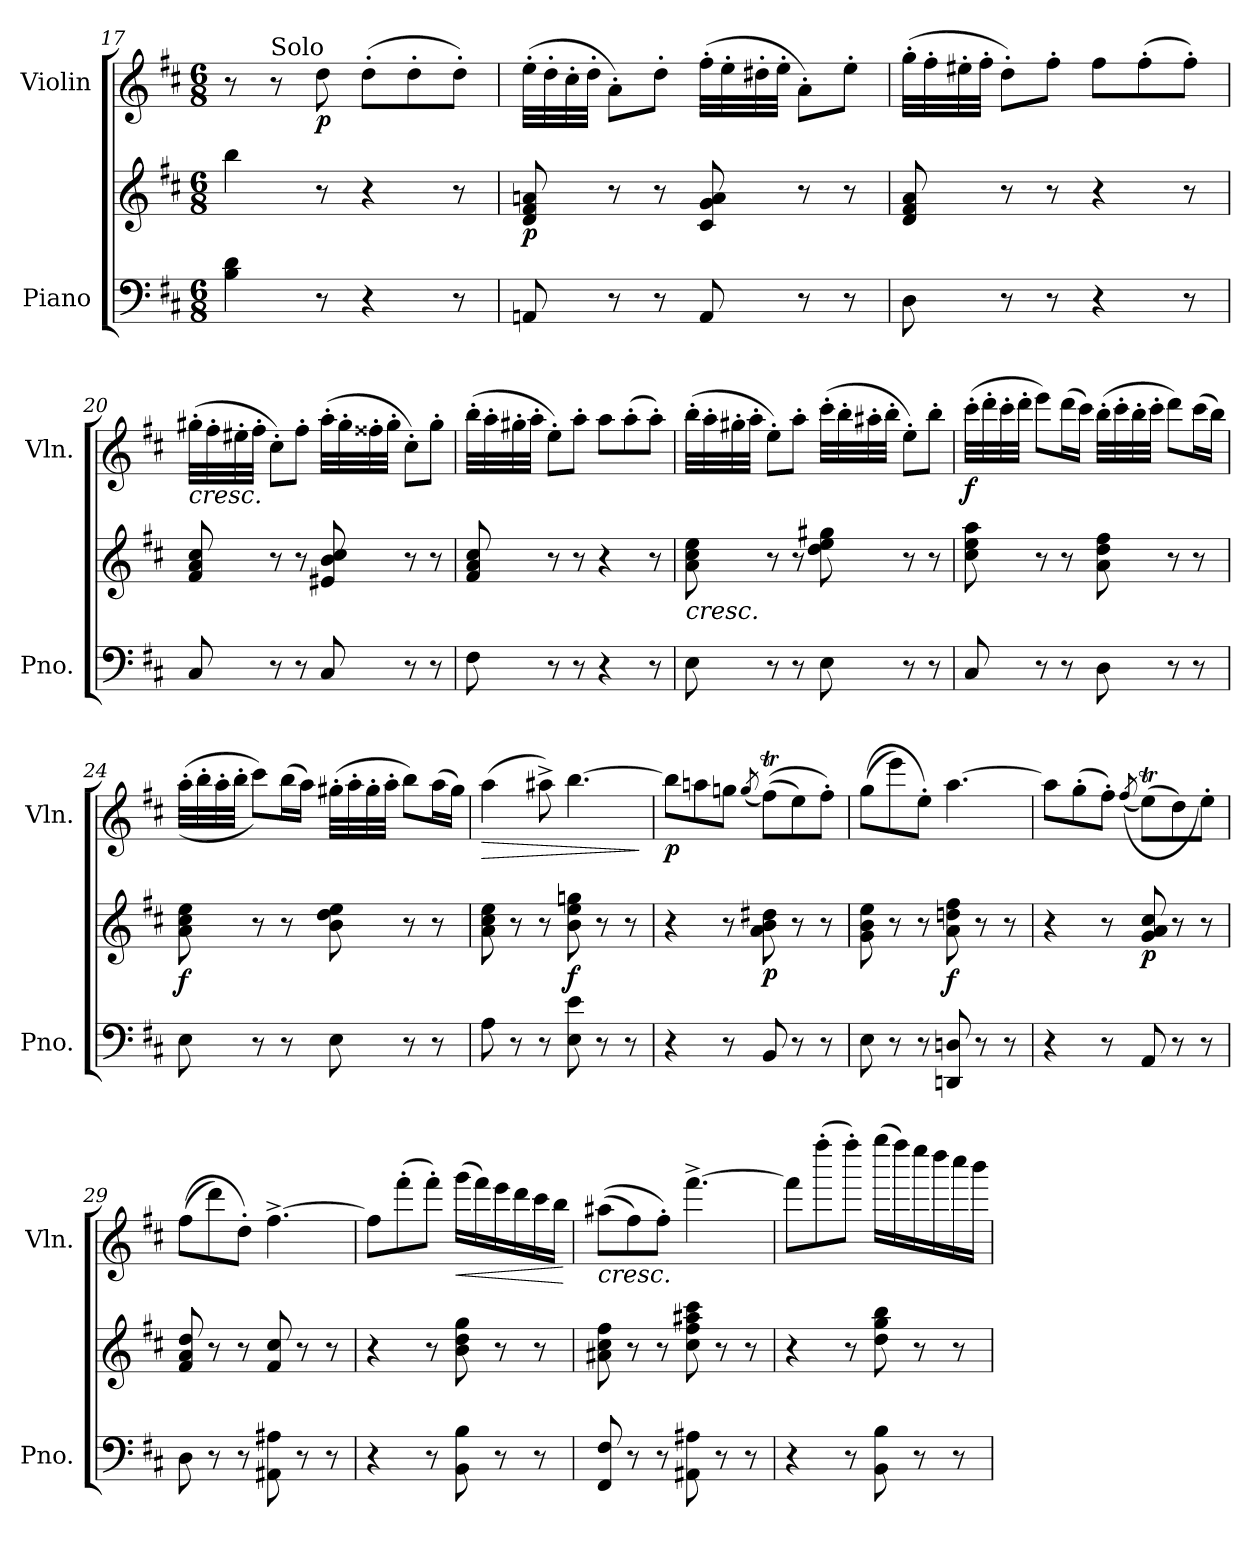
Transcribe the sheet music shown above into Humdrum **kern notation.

**kern	**kern	**dynam	**kern	**dynam
*part2	*part2	*part2	*part1	*part1
*staff3	*staff2	*staff2/3	*staff1	*staff1
*I"Piano	*	*	*I"Violin	*
*I'Pno.	*	*	*I'Vln.	*
!!LO:LB:g=z
*clefF4	*clefG2	*	*clefG2	*
*k[f#c#]	*k[f#c#]	*	*k[f#c#]	*
*M6/8	*M6/8	*	*M6/8	*
=17	=17	=17	=17	=17
4B\ 4d\	4bb\	.	8r	.
!	!	!	!LO:TX:a:t=Solo	!
.	.	.	8r	.
!	!	!	!	!LO:DY:b
8r	8r	.	8dd\	p
4r	4r	.	(>8dd'\L	.
.	.	.	8dd'\	.
8r	8r	.	8dd'\J)	.
=18	=18	=18	=18	=18
!	!	!LO:DY:b	!	!
8AAn/	8d/ 8f#/ 8an/	p	(>32ee'\LLL	.
.	.	.	32dd'\	.
.	.	.	32cc#'\	.
.	.	.	32dd'\JJJ	.
8r	8r	.	8a'\L)	.
8r	8r	.	8dd'\J	.
8AA/	8c#/ 8g/ 8a/	.	(>32ff#'\LLL	.
.	.	.	32ee'\	.
.	.	.	32dd#X'\	.
.	.	.	32ee'\JJJ	.
8r	8r	.	8a'\L)	.
8r	8r	.	8ee'\J	.
=19	=19	=19	=19	=19
8D\	8d/ 8f#/ 8a/	.	(>32gg'\LLL	.
.	.	.	32ff#'\	.
.	.	.	32ee#X'\	.
.	.	.	32ff#'\JJJ	.
8r	8r	.	8dd'\L)	.
8r	8r	.	8ff#'\J	.
4r	4r	.	8ff#\L	.
.	.	.	(>8ff#'\	.
8r	8r	.	8ff#'\J)	.
=20	=20	=20	=20	=20
!	!	!	!LO:TX:b:i:t=cresc.	!
8C#/	8f#/ 8a/ 8cc#/	.	(>32gg#X'\LLL	.
.	.	.	32ff#'\	.
.	.	.	32ee#X'\	.
.	.	.	32ff#'\JJJ	.
8r	8r	.	8cc#'\L)	.
8r	8r	.	8ff#'\J	.
8C#/	8e#X/ 8b/ 8cc#/	.	(>32aa'\LLL	.
.	.	.	32gg#'\	.
.	.	.	32ff##X'\	.
.	.	.	32gg#'\JJJ	.
8r	8r	.	8cc#'\L)	.
8r	8r	.	8gg#'\J	.
!!LO:LB:g=z
=21	=21	=21	=21	=21
8F#\	8f#/ 8a/ 8cc#/	.	(>32bb'\LLL	.
.	.	.	32aa'\	.
.	.	.	32gg#X'\	.
.	.	.	32aa'\JJJ	.
8r	8r	.	8ee'\L)	.
8r	8r	.	8aa'\J	.
4r	4r	.	8aa\L	.
.	.	.	(>8aa'\	.
8r	8r	.	8aa'\J)	.
=22	=22	=22	=22	=22
!	!LO:TX:b:i:t=cresc.	!	!	!
8E\	8a\ 8cc#\ 8ee\	.	(>32bb'\LLL	.
.	.	.	32aa'\	.
.	.	.	32gg#X'\	.
.	.	.	32aa'\JJJ	.
8r	8r	.	8ee'\L)	.
8r	8r	.	8aa'\J	.
8E\	8dd\ 8ee\ 8gg#X\	.	(>32ccc#'\LLL	.
.	.	.	32bb'\	.
.	.	.	32aa#X'\	.
.	.	.	32bb'\JJJ	.
8r	8r	.	8ee'\L)	.
8r	8r	.	8bb'\J	.
=23	=23	=23	=23	=23
!	!	!	!	!LO:DY:b
8C#/	8cc#\ 8ee\ 8aa\	.	(>32ccc#'\LLL	f
.	.	.	32ddd'\	.
.	.	.	32ccc#'\	.
.	.	.	32ddd'\JJJ	.
8r	8r	.	8eee\L)	.
8r	8r	.	(>16ddd\L	.
.	.	.	16ccc#\JJ)	.
8D\	8a\ 8dd\ 8ff#\	.	(>32bb'\LLL	.
.	.	.	32ccc#'\	.
.	.	.	32bb'\	.
.	.	.	32ccc#'\JJJ	.
8r	8r	.	8ddd\L)	.
8r	8r	.	(>16ccc#\L	.
.	.	.	16bb\JJ)	.
!!LO:LB:g=z
=24	=24	=24	=24	=24
!	!	!LO:DY:b	!	!
8E\	8a\ 8cc#\ 8ee\	f	(>(>32aa'\LLL	.
.	.	.	32bb'\	.
.	.	.	32aa'\	.
.	.	.	32bb'\JJJ	.
8r	8r	.	8ccc#\L))	.
8r	8r	.	(>16bb\L	.
.	.	.	16aa\JJ)	.
8E\	8b\ 8dd\ 8ee\	.	(>32gg#X'\LLL	.
.	.	.	32aa'\	.
.	.	.	32gg#'\	.
.	.	.	32aa'\JJJ	.
8r	8r	.	8bb\L)	.
8r	8r	.	(>16aa\L	.
.	.	.	16gg#\JJ)	.
=25	=25	=25	=25	=25
!	!	!	!	!LO:HP:b
8A\	8a\ 8cc#\ 8ee\	.	(>4aa\	>
8r	8r	.	.	.
8r	8r	.	8aa#X^\)	.
!	!	!LO:DY:b	!	!
8E\ 8e\	8b\ 8ee\ 8ggn\	f	[4.bb\	.
8r	8r	.	.	.
8r	8r	.	.	.
.	.	.	.	]
=26	=26	=26	=26	=26
!	!	!	!	!LO:DY:b
4r	4r	.	8bb\L]	p
.	.	.	8aan\	.
8r	8r	.	8ggn\J	.
.	.	.	(<8qgg/	.
!	!	!LO:DY:b	!	!
8BB/	8a\ 8b\ 8dd#X\	p	(>(>8ff#t\L)	.
8r	8r	.	8ee\)	.
8r	8r	.	8ff#'\J)	.
=27	=27	=27	=27	=27
8E\	8g\ 8b\ 8ee\	.	(>(>8gg\L	.
8r	8r	.	8eee\)	.
8r	8r	.	8ee'\J)	.
!	!	!LO:DY:b	!	!
8DDn/ 8Dn/	8a\ 8ddn\ 8ff#\	f	[4.aa\	.
8r	8r	.	.	.
8r	8r	.	.	.
!!LO:PB:g=z
=28	=28	=28	=28	=28
4r	4r	.	8aa\L]	.
.	.	.	(>8gg'\	.
8r	8r	.	8ff#'\J)	.
.	.	.	(<(>8qff#/	.
!	!	!LO:DY:b	!	!
8AA/	8g/ 8a/ 8cc#/	p	(>8eeT\L)	.
8r	8r	.	8dd\)	.
8r	8r	.	8ee'\J)	.
=29	=29	=29	=29	=29
8D\	8f#/ 8a/ 8dd/	.	(>(>8ff#\L	.
8r	8r	.	8ddd\)	.
8r	8r	.	8dd'\J)	.
8AA#X\ 8A#X\	8f#/ 8cc#/	.	[4.ff#^\	.
8r	8r	.	.	.
8r	8r	.	.	.
=30	=30	=30	=30	=30
4r	4r	.	8ff#\L]	.
.	.	.	(>8fff#'\	.
8r	8r	.	8fff#'\J)	.
!	!	!	!	!LO:HP:b
8BB\ 8B\	8b\ 8dd\ 8gg\	.	(>16ggg\LL	<
.	.	.	16fff#\)	.
8r	8r	.	16eee\	.
.	.	.	16ddd\	.
8r	8r	.	16ccc#\	.
.	.	.	16bb\JJ	.
.	.	.	.	[
=31	=31	=31	=31	=31
!	!	!	!LO:TX:b:i:t=cresc.	!
8FF#/ 8F#/	8a#X\ 8cc#\ 8ff#\	.	(>(>8aa#X\L	.
8r	8r	.	8ff#\)	.
8r	8r	.	8ff#'\J)	.
8AA#X\ 8A#X\	8cc#\ 8ff#\ 8aa#X\ 8ccc#\	.	[4.fff#^\	.
8r	8r	.	.	.
8r	8r	.	.	.
!!LO:LB:g=z
=32	=32	=32	=32	=32
4r	4r	.	8fff#\L]	.
.	.	.	(>8ffff#'\	.
8r	8r	.	8ffff#'\J)	.
8BB\ 8B\	8dd\ 8gg\ 8bb\	.	(>16gggg\LL	.
.	.	.	16ffff#\)	.
8r	8r	.	16eeee\	.
.	.	.	16dddd\	.
8r	8r	.	16cccc#\	.
.	.	.	16bbb\JJ	.
=	=	=	=	=
*-	*-	*-	*-	*-
